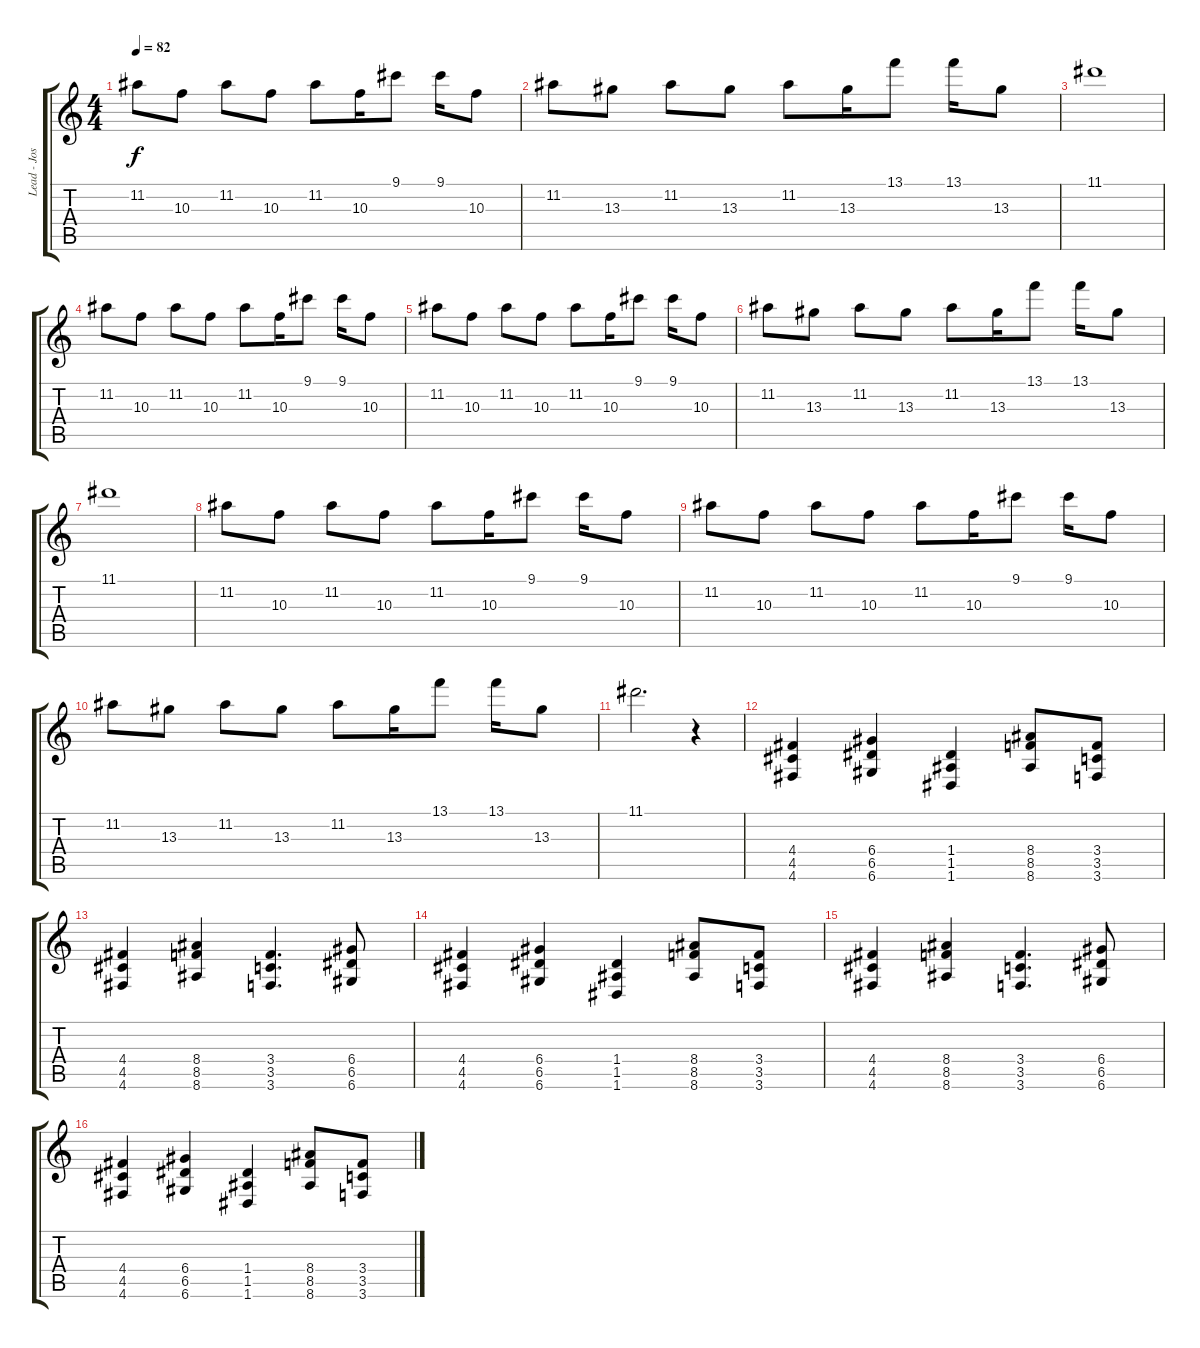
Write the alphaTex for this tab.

\track ("Lead - Josh Farro" "Lead - Jos") {instrument electricguitarjazz}
\staff {score tabs}
\tuning (E4 B3 G3 D3 A2 D2) {hide}
\ts (4 4)
\tempo 82
\clef g2
\ks c
11.2.8{dy f} 10.3.8 11.2.8 10.3.8 11.2.8 10.3.16 9.1.8 9.1.16 10.3.8 |
11.2.8 13.3.8 11.2.8 13.3.8 11.2.8 13.3.16 13.1.8 13.1.16 13.3.8 |
11.1.1 |
11.2.8 10.3.8 11.2.8 10.3.8 11.2.8 10.3.16 9.1.8 9.1.16 10.3.8 |
11.2.8 10.3.8 11.2.8 10.3.8 11.2.8 10.3.16 9.1.8 9.1.16 10.3.8 |
11.2.8 13.3.8 11.2.8 13.3.8 11.2.8 13.3.16 13.1.8 13.1.16 13.3.8 |
11.1.1 |
11.2.8 10.3.8 11.2.8 10.3.8 11.2.8 10.3.16 9.1.8 9.1.16 10.3.8 |
11.2.8 10.3.8 11.2.8 10.3.8 11.2.8 10.3.16 9.1.8 9.1.16 10.3.8 |
11.2.8 13.3.8 11.2.8 13.3.8 11.2.8 13.3.16 13.1.8 13.1.16 13.3.8 |
11.1.2{d} r.4 |
(4.4 4.5 4.6).4 (6.4 6.5 6.6).4 (1.4 1.5 1.6).4 (8.4 8.5 8.6).8 (3.4 3.5 3.6).8 |
(4.4 4.5 4.6).4 (8.4 8.5 8.6).4 (3.4 3.5 3.6).4{d} (6.4 6.5 6.6).8 |
(4.4 4.5 4.6).4 (6.4 6.5 6.6).4 (1.4 1.5 1.6).4 (8.4 8.5 8.6).8 (3.4 3.5 3.6).8 |
(4.4 4.5 4.6).4 (8.4 8.5 8.6).4 (3.4 3.5 3.6).4{d} (6.4 6.5 6.6).8 |
(4.4 4.5 4.6).4 (6.4 6.5 6.6).4 (1.4 1.5 1.6).4 (8.4 8.5 8.6).8 (3.4 3.5 3.6).8
